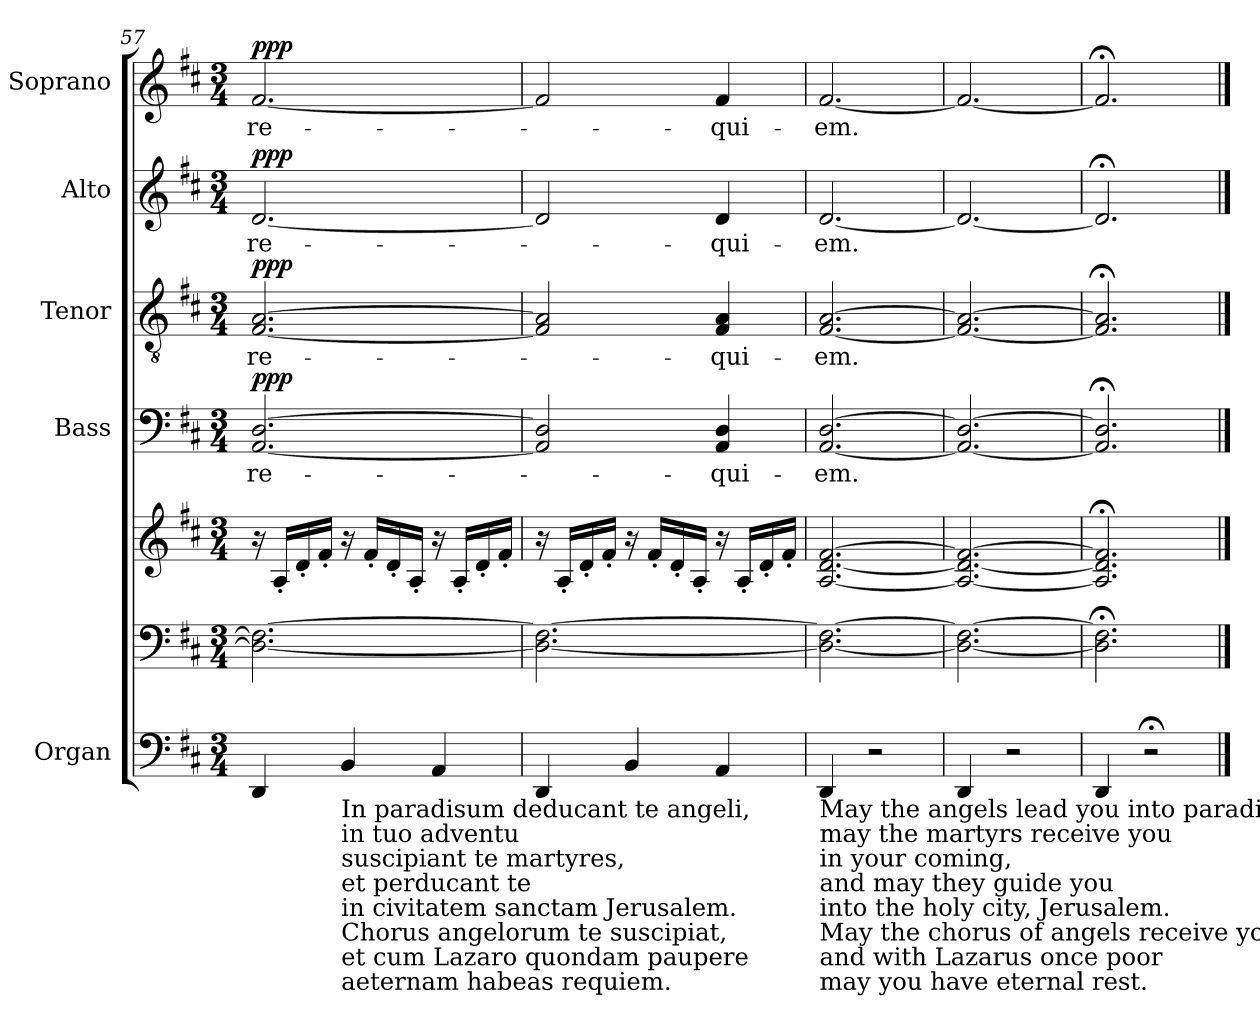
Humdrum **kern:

**kern	**kern	**kern	**kern	**text	**dynam	**kern	**text	**dynam	**kern	**text	**dynam	**kern	**text	**dynam
*part5	*part5	*part5	*part4	*part4	*part4	*part3	*part3	*part3	*part2	*part2	*part2	*part1	*part1	*part1
*staff7	*staff6	*staff5	*staff4	*staff4	*staff4	*staff3	*staff3	*staff3	*staff2	*staff2	*staff2	*staff1	*staff1	*staff1
*I"Organ	*	*	*I"Bass	*	*	*I"Tenor	*	*	*I"Alto	*	*	*I"Soprano	*	*
*I'Org.	*	*	*I'B.	*	*	*I'T.	*	*	*I'A.	*	*	*I'S.	*	*
!!LO:LB:g=z
*clefF4	*clefF4	*clefG2	*clefF4	*	*	*clefGv2	*	*	*clefG2	*	*	*clefG2	*	*
*k[f#c#]	*k[f#c#]	*k[f#c#]	*k[f#c#]	*	*	*k[f#c#]	*	*	*k[f#c#]	*	*	*k[f#c#]	*	*
*D:	*D:	*D:	*D:	*	*	*D:	*	*	*D:	*	*	*D:	*	*
*M3/4	*M3/4	*M3/4	*M3/4	*	*	*M3/4	*	*	*M3/4	*	*	*M3/4	*	*
=57	=57	=57	=57	=57	=57	=57	=57	=57	=57	=57	=57	=57	=57	=57
!	!	!	!	!LO:LY:b	!LO:DY:b	!	!LO:LY:b	!LO:DY:b	!	!LO:LY:b	!LO:DY:b	!	!LO:LY:b	!LO:DY:b
4DD/	2.D\_ 2.F#\_	16r	[2.AA/ [2.D/	re-	ppp	[2.F#/ [2.A/	re-	ppp	[2.d/	re-	ppp	[2.f#/	re-	ppp
.	.	16A'/LL	.	.	.	.	.	.	.	.	.	.	.	.
.	.	16d'/	.	.	.	.	.	.	.	.	.	.	.	.
.	.	16f#'/JJ	.	.	.	.	.	.	.	.	.	.	.	.
!LO:TX:b:t=In paradisum deducant te angeli,	!	!	!	!	!	!	!	!	!	!	!	!	!	!
!LO:TX:b:t=in tuo adventu	!	!	!	!	!	!	!	!	!	!	!	!	!	!
!LO:TX:b:t=suscipiant te martyres,	!	!	!	!	!	!	!	!	!	!	!	!	!	!
!LO:TX:b:t=et perducant te	!	!	!	!	!	!	!	!	!	!	!	!	!	!
!LO:TX:b:t=in civitatem sanctam Jerusalem.	!	!	!	!	!	!	!	!	!	!	!	!	!	!
!LO:TX:b:t=Chorus angelorum te suscipiat,	!	!	!	!	!	!	!	!	!	!	!	!	!	!
!LO:TX:b:t=et cum Lazaro quondam paupere	!	!	!	!	!	!	!	!	!	!	!	!	!	!
!LO:TX:b:t=aeternam habeas requiem.	!	!	!	!	!	!	!	!	!	!	!	!	!	!
4BB/	.	16r	.	.	.	.	.	.	.	.	.	.	.	.
.	.	16f#'/LL	.	.	.	.	.	.	.	.	.	.	.	.
.	.	16d'/	.	.	.	.	.	.	.	.	.	.	.	.
.	.	16A'/JJ	.	.	.	.	.	.	.	.	.	.	.	.
4AA/	.	16r	.	.	.	.	.	.	.	.	.	.	.	.
.	.	16A'/LL	.	.	.	.	.	.	.	.	.	.	.	.
.	.	16d'/	.	.	.	.	.	.	.	.	.	.	.	.
.	.	16f#'/JJ	.	.	.	.	.	.	.	.	.	.	.	.
=58	=58	=58	=58	=58	=58	=58	=58	=58	=58	=58	=58	=58	=58	=58
4DD/	2.D\_ 2.F#\_	16r	2AA/] 2D/]	.	.	2F#/] 2A/]	.	.	2d/]	.	.	2f#/]	.	.
.	.	16A'/LL	.	.	.	.	.	.	.	.	.	.	.	.
.	.	16d'/	.	.	.	.	.	.	.	.	.	.	.	.
.	.	16f#'/JJ	.	.	.	.	.	.	.	.	.	.	.	.
4BB/	.	16r	.	.	.	.	.	.	.	.	.	.	.	.
.	.	16f#'/LL	.	.	.	.	.	.	.	.	.	.	.	.
.	.	16d'/	.	.	.	.	.	.	.	.	.	.	.	.
.	.	16A'/JJ	.	.	.	.	.	.	.	.	.	.	.	.
!	!	!	!	!LO:LY:b	!	!	!LO:LY:b	!	!	!LO:LY:b	!	!	!LO:LY:b	!
4AA/	.	16r	4AA/ 4D/	-qui-	.	4F#/ 4A/	-qui-	.	4d/	-qui-	.	4f#/	-qui-	.
.	.	16A'/LL	.	.	.	.	.	.	.	.	.	.	.	.
.	.	16d'/	.	.	.	.	.	.	.	.	.	.	.	.
.	.	16f#'/JJ	.	.	.	.	.	.	.	.	.	.	.	.
=59	=59	=59	=59	=59	=59	=59	=59	=59	=59	=59	=59	=59	=59	=59
!LO:TX:b:t=May the angels lead you into paradise,	!	!	!	!	!	!	!	!	!	!	!	!	!	!
!LO:TX:b:t=may the martyrs receive you	!	!	!	!	!	!	!	!	!	!	!	!	!	!
!LO:TX:b:t=in your coming,	!	!	!	!	!	!	!	!	!	!	!	!	!	!
!LO:TX:b:t=and may they guide you	!	!	!	!	!	!	!	!	!	!	!	!	!	!
!LO:TX:b:t=into the holy city, Jerusalem.	!	!	!	!	!	!	!	!	!	!	!	!	!	!
!LO:TX:b:t=May the chorus of angels receive you	!	!	!	!	!	!	!	!	!	!	!	!	!	!
!LO:TX:b:t=and with Lazarus once poor	!	!	!	!	!	!	!	!	!	!	!	!	!	!
!LO:TX:b:t=may you have eternal rest.	!	!	!	!	!	!	!	!	!	!	!	!	!	!
!	!	!	!	!LO:LY:b	!	!	!LO:LY:b	!	!	!LO:LY:b	!	!	!LO:LY:b	!
4DD/	2.D\_ 2.F#\_	[2.A/ [2.d/ [2.f#/	[2.AA/ [2.D/	-em.	.	[2.F#/ [2.A/	-em.	.	[2.d/	-em.	.	[2.f#/	-em.	.
2r	.	.	.	.	.	.	.	.	.	.	.	.	.	.
=60	=60	=60	=60	=60	=60	=60	=60	=60	=60	=60	=60	=60	=60	=60
4DD/	2.D\_ 2.F#\_	2.A/_ 2.d/_ 2.f#/_	2.AA/_ 2.D/_	.	.	2.F#/_ 2.A/_	.	.	2.d/_	.	.	2.f#/_	.	.
2r	.	.	.	.	.	.	.	.	.	.	.	.	.	.
=61	=61	=61	=61	=61	=61	=61	=61	=61	=61	=61	=61	=61	=61	=61
4DD/	2.D\];< 2.F#\];<	2.A/]; 2.d/]; 2.f#/];	2.AA/]; 2.D/];	.	.	2.F#/]; 2.A/];	.	.	2.d;/]	.	.	2.f#;/]	.	.
2r;<	.	.	.	.	.	.	.	.	.	.	.	.	.	.
==	==	==	==	==	==	==	==	==	==	==	==	==	==	==
*-	*-	*-	*-	*-	*-	*-	*-	*-	*-	*-	*-	*-	*-	*-
